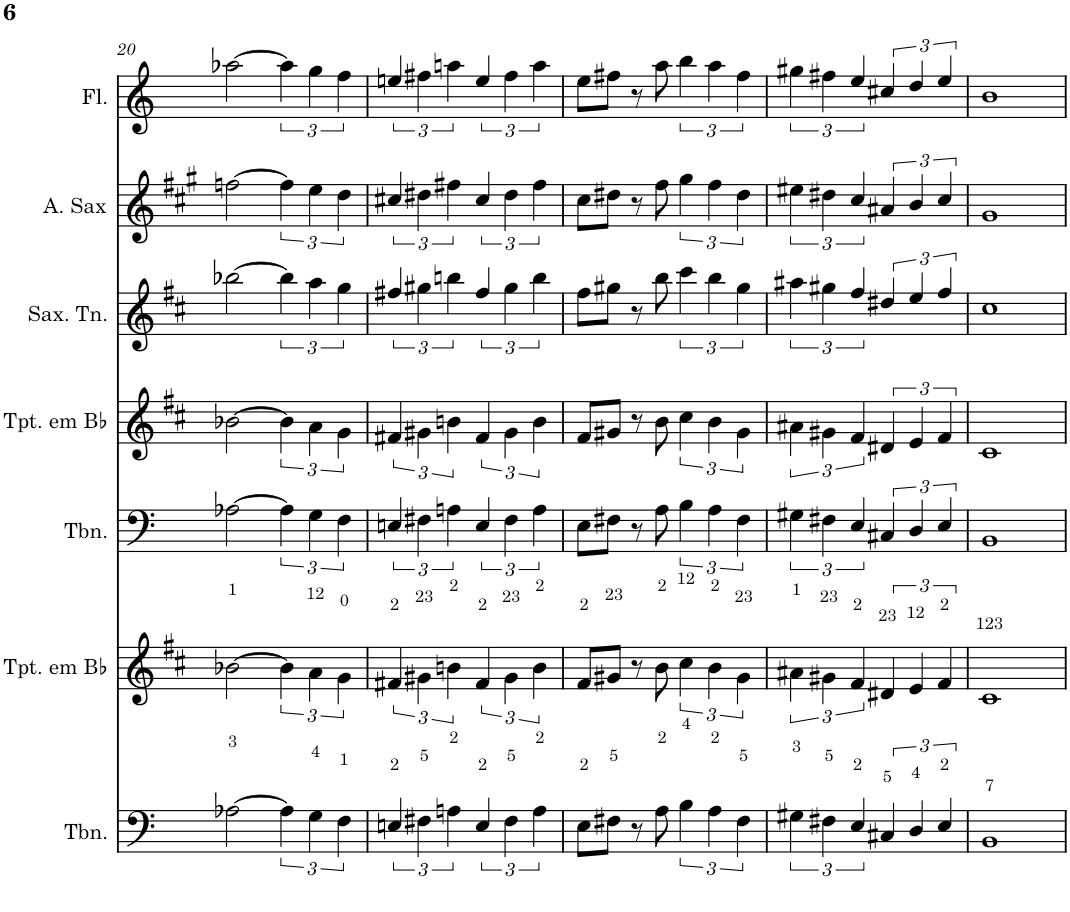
**kern	**kern	**kern	**kern	**kern	**kern	**kern
*part7	*part6	*part5	*part4	*part3	*part2	*part1
*staff7	*staff6	*staff5	*staff4	*staff3	*staff2	*staff1
*I"Trombone	*I"Trompete em Bb	*I"Trombone	*I"Trompete em Bb	*I"Saxofone Tenor	*I"Saxofone Alto	*I"Flauta Transversal
*I'Tbn.	*I'Tpt. em Bb	*I'Tbn.	*I'Tpt. em Bb	*I'Sax. Tn.	*	*I'Fl.
!!LO:PB:g=z
*clefF4	*clefG2	*clefF4	*clefG2	*clefG2	*clefG2	*clefG2
*	*Trd1c2	*	*Trd1c2	*Trd8c14	*Trd5c9	*
*k[]	*k[f#c#]	*k[]	*k[f#c#]	*k[f#c#]	*k[f#c#g#]	*k[]
*M4/4	*M4/4	*M4/4	*M4/4	*M4/4	*M4/4	*M4/4
=20	=20	=20	=20	=20	=20	=20
[2A-X\	[2b-X\	[2A-X\	[2b-X\	[2bb-X\	[2ffn\	[2aa-X\
6A-\]	6b-\]	6A-\]	6b-\]	6bb-\]	6ff\]	6aa-\]
6G\	6a\	6G\	6a\	6aa\	6ee\	6gg\
6F\	6g\	6F\	6g\	6gg\	6dd\	6ff\
=21	=21	=21	=21	=21	=21	=21
6En/	6f#X/	6En/	6f#X/	6ff#X/	6cc#X/	6een/
6F#X\	6g#X\	6F#X\	6g#X\	6gg#X\	6dd#X\	6ff#X\
6An\	6bn\	6An\	6bn\	6bbn\	6ff#X\	6aan\
6E/	6f#/	6E/	6f#/	6ff#/	6cc#/	6ee/
6F#\	6g#\	6F#\	6g#\	6gg#\	6dd#\	6ff#\
6A\	6b\	6A\	6b\	6bb\	6ff#\	6aa\
=22	=22	=22	=22	=22	=22	=22
8E\L	8f#/L	8E\L	8f#/L	8ff#\L	8cc#\L	8ee\L
8F#X\J	8g#X/J	8F#X\J	8g#X/J	8gg#X\J	8dd#X\J	8ff#X\J
8r	8r	8r	8r	8r	8r	8r
8A\	8b\	8A\	8b\	8bb\	8ff#\	8aa\
6B\	6cc#\	6B\	6cc#\	6ccc#\	6gg#\	6bb\
6A\	6b\	6A\	6b\	6bb\	6ff#\	6aa\
6F#\	6g#\	6F#\	6g#\	6gg#\	6dd#\	6ff#\
=23	=23	=23	=23	=23	=23	=23
6G#X\	6a#X\	6G#X\	6a#X\	6aa#X\	6ee#X\	6gg#X\
6F#X\	6g#X\	6F#X\	6g#X\	6gg#X\	6dd#X\	6ff#X\
6E/	6f#/	6E/	6f#/	6ff#/	6cc#/	6ee/
6C#X/	6d#X/	6C#X/	6d#X/	6dd#X/	6a#X/	6cc#X/
6D/	6e/	6D/	6e/	6ee/	6b/	6dd/
6E/	6f#/	6E/	6f#/	6ff#/	6cc#/	6ee/
=24	=24	=24	=24	=24	=24	=24
1BB	1c#	1BB	1c#	1cc#	1g#	1b
=	=	=	=	=	=	=
*-	*-	*-	*-	*-	*-	*-
